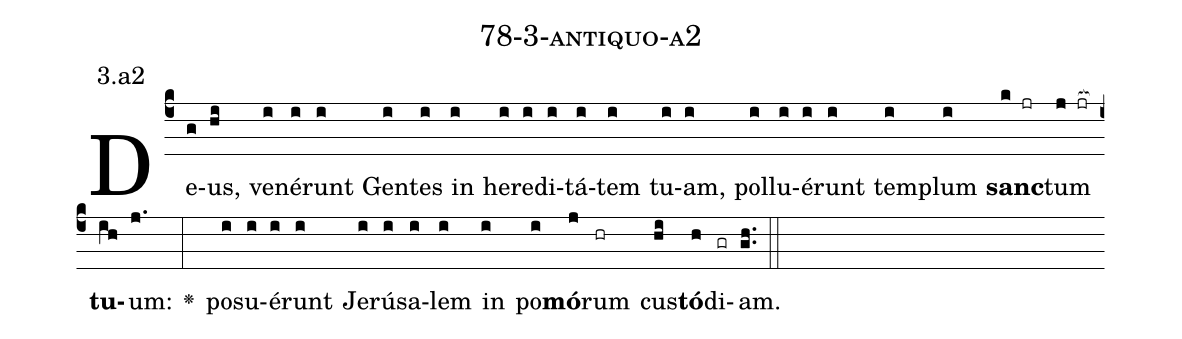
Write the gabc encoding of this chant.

name: 78-3-antiquo-a2;
annotation: 3.a2;
%%
(c4)De(g)us,(hi) ve(i)né(i)runt(i) Gen(i)tes(i) in(i) he(i)re(i)di(i)tá(i)tem(i) tu(i)am,(i) pol(i)lu(i)é(i)runt(i) tem(i)plum(i) <b>sanc</b>(k jr)tum(j jr[ocb:1{]) <b>tu</b>(ih[ocb:0}])um:(j.) <v>\greheightstar</v>(:) po(i)su(i)é(i)runt(i) Je(i)rú(i)sa(i)lem(i) in(i) po(i)<b>mó</b>(j)rum(hr) cus(hi)<b>tó</b>(h)di(gr)am.(gh..) (::)


%E(i) u(i) o(j) u(hi) a(h) e.(gh..) (::)
